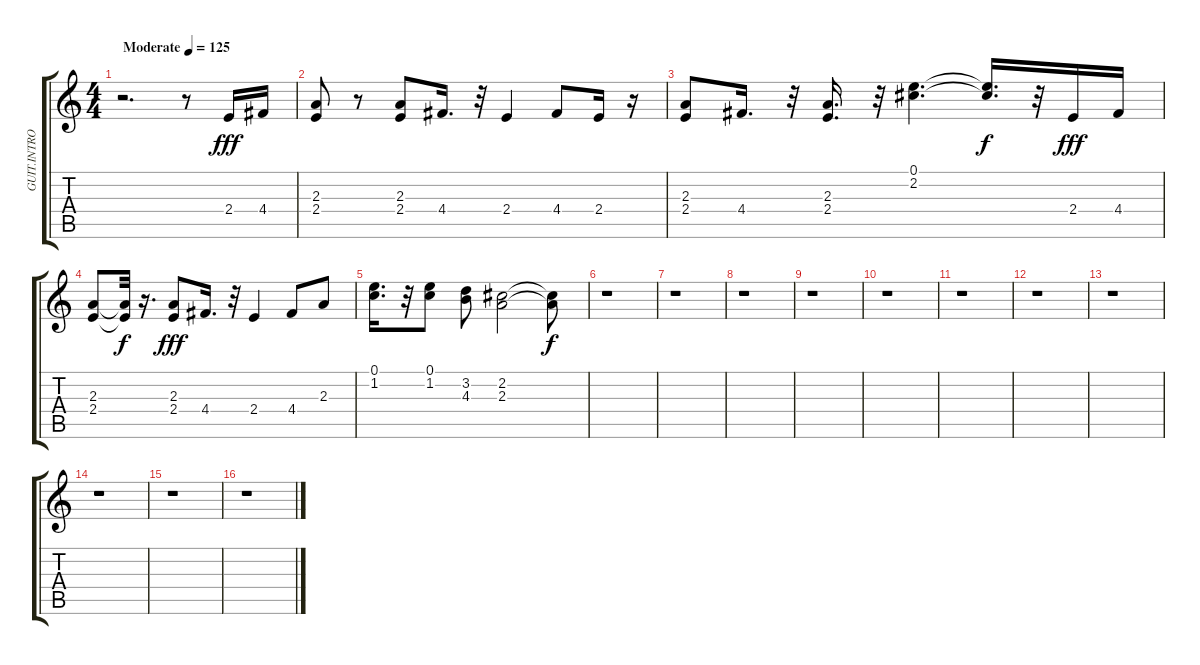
\track ("GUIT.INTRO" "GUIT.INTRO") {instrument distortionguitar}
\staff {score tabs}
\tuning (E4 B3 G3 D3 A2 E2) {hide}
\ts (4 4)
\tempo (125 "Moderate")
\clef g2
\ks c
r.2{d dy fff instrument distortionguitar} r.8 2.4.16 4.4.16 |
(2.3 2.4).8 r.8 (2.3 2.4).8 4.4.16{d} r.32 2.4.4 4.4.8 2.4.16 r.16 |
(2.3 2.4).8 4.4.16{d} r.32 (2.3 2.4).16{d} r.32 (0.1 2.2).4{d} (0.1{t} 2.2{t}).16{d dy f} r.32 2.4.16{dy fff} 4.4.16 |
(2.3 2.4).8 (2.3{t} 2.4{t}).32{dy f} r.16{d} (2.3 2.4).8{dy fff} 4.4.16{d} r.32 2.4.4 4.4.8 2.3.8 |
(0.1 1.2).16{d} r.32 (0.1 1.2).8 (3.2 4.3).8 (2.2 2.3).2 (2.2{t} 2.3{t}).8{dy f} |
r.1 |
r.1 |
r.1 |
r.1 |
r.1 |
r.1 |
r.1 |
r.1 |
r.1 |
r.1 |
r.1
